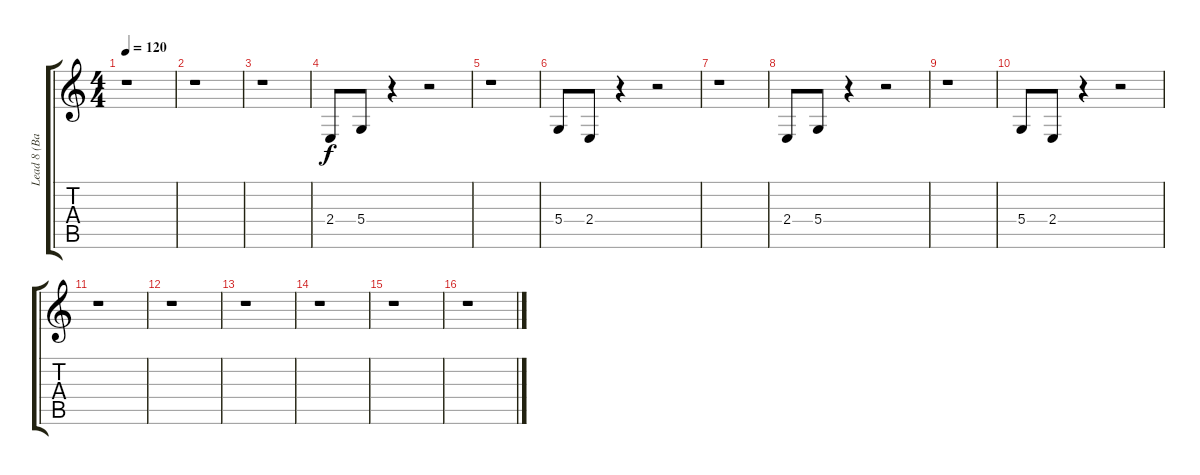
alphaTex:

\track ("Lead 8 (Bass + Lead)" "Lead 8 (Ba") {instrument lead8bassandlead}
\staff {score tabs}
\tuning (E4 B3 G3 D3 A2 E2) {hide}
\ts (4 4)
\tempo 120
\clef g2
\ks c
r.1{dy f} |
r.1 |
r.1 |
2.4.8 5.4.8 r.4 r.2 |
r.1 |
5.4.8 2.4.8 r.4 r.2 |
r.1 |
2.4.8 5.4.8 r.4 r.2 |
r.1 |
5.4.8 2.4.8 r.4 r.2 |
r.1 |
r.1 |
r.1 |
r.1 |
r.1 |
r.1
